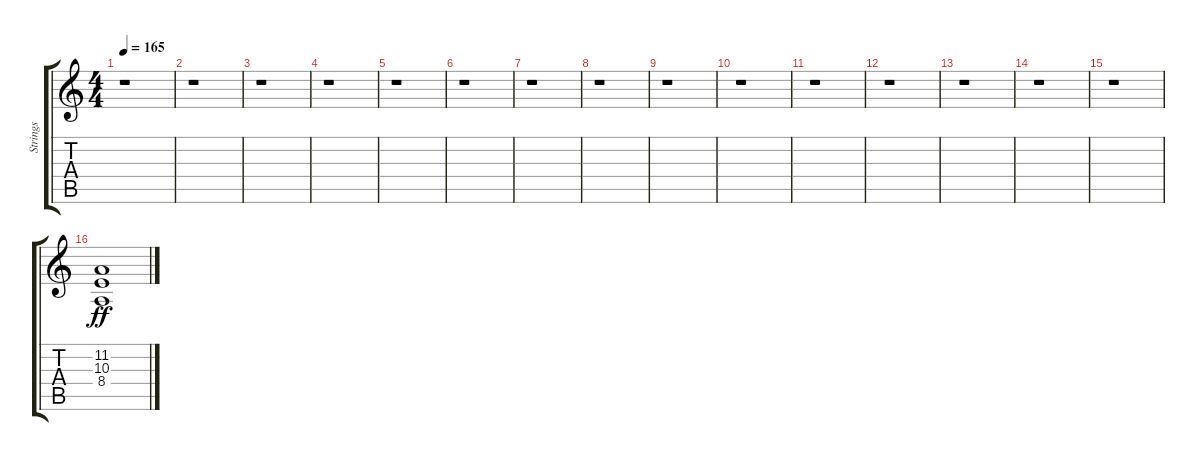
\track ("Strings" "Strings") {instrument stringensemble2}
\staff {score tabs}
\tuning (Eb4 Bb3 Gb3 Db3 Ab2 Eb2) {hide}
\ts (4 4)
\tempo 165
\clef g2
\ks c
r.1{dy f} |
r.1 |
r.1 |
r.1 |
r.1 |
r.1 |
r.1 |
r.1 |
r.1 |
r.1 |
r.1 |
r.1 |
r.1 |
r.1 |
r.1 |
(11.2 10.3 8.4).1{dy ff}
